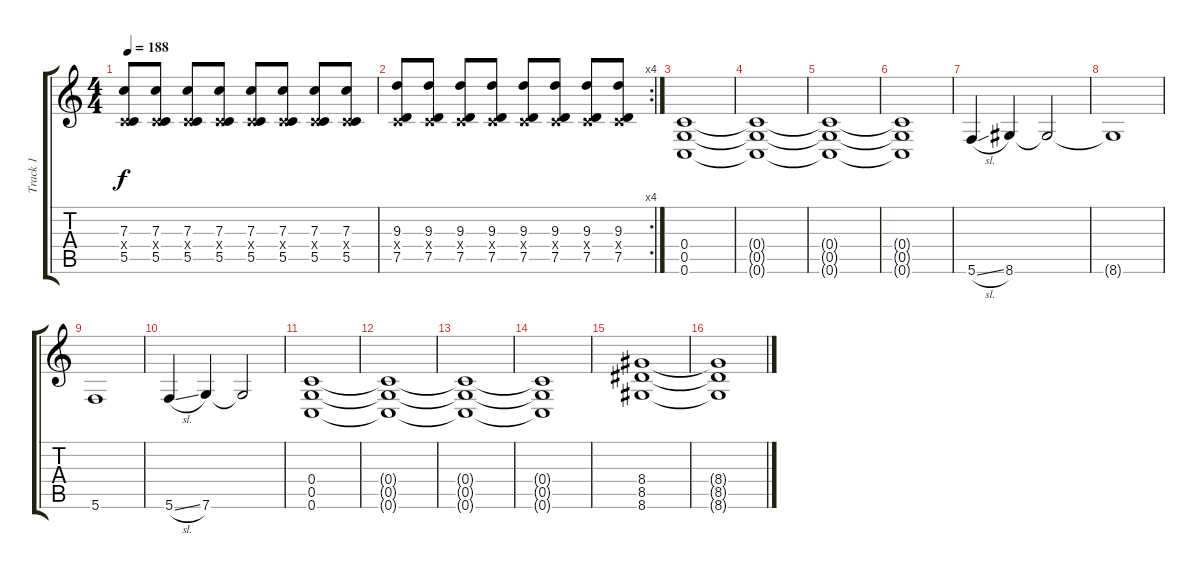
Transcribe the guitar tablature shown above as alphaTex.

\track ("Track 1" "Track 1") {instrument distortionguitar}
\staff {score tabs}
\tuning (D4 A3 F3 C3 G2 C2) {hide}
\ts (4 4)
\tempo 188
\clef g2
\ks c
(7.3 0.4{x} 5.5).8{dy f} (7.3 0.4{x} 5.5).8 (7.3 0.4{x} 5.5).8 (7.3 0.4{x} 5.5).8 (7.3 0.4{x} 5.5).8 (7.3 0.4{x} 5.5).8 (7.3 0.4{x} 5.5).8 (7.3 0.4{x} 5.5).8 |
\rc 4
(9.3 0.4{x} 7.5).8 (9.3 0.4{x} 7.5).8 (9.3 0.4{x} 7.5).8 (9.3 0.4{x} 7.5).8 (9.3 0.4{x} 7.5).8 (9.3 0.4{x} 7.5).8 (9.3 0.4{x} 7.5).8 (9.3 0.4{x} 7.5).8 |
(0.4 0.5 0.6).1 |
(0.4{t} 0.5{t} 0.6{t}).1 |
(0.4{t} 0.5{t} 0.6{t}).1 |
(0.4{t} 0.5{t} 0.6{t}).1 |
5.6{sl}.4 8.6.4 8.6{t}.2 |
8.6{t}.1 |
5.6.1 |
5.6{sl}.4 7.6.4 7.6{t}.2 |
(0.4 0.5 0.6).1 |
(0.4{t} 0.5{t} 0.6{t}).1 |
(0.4{t} 0.5{t} 0.6{t}).1 |
(0.4{t} 0.5{t} 0.6{t}).1 |
(8.4 8.5 8.6).1 |
(8.4{t} 8.5{t} 8.6{t}).1
